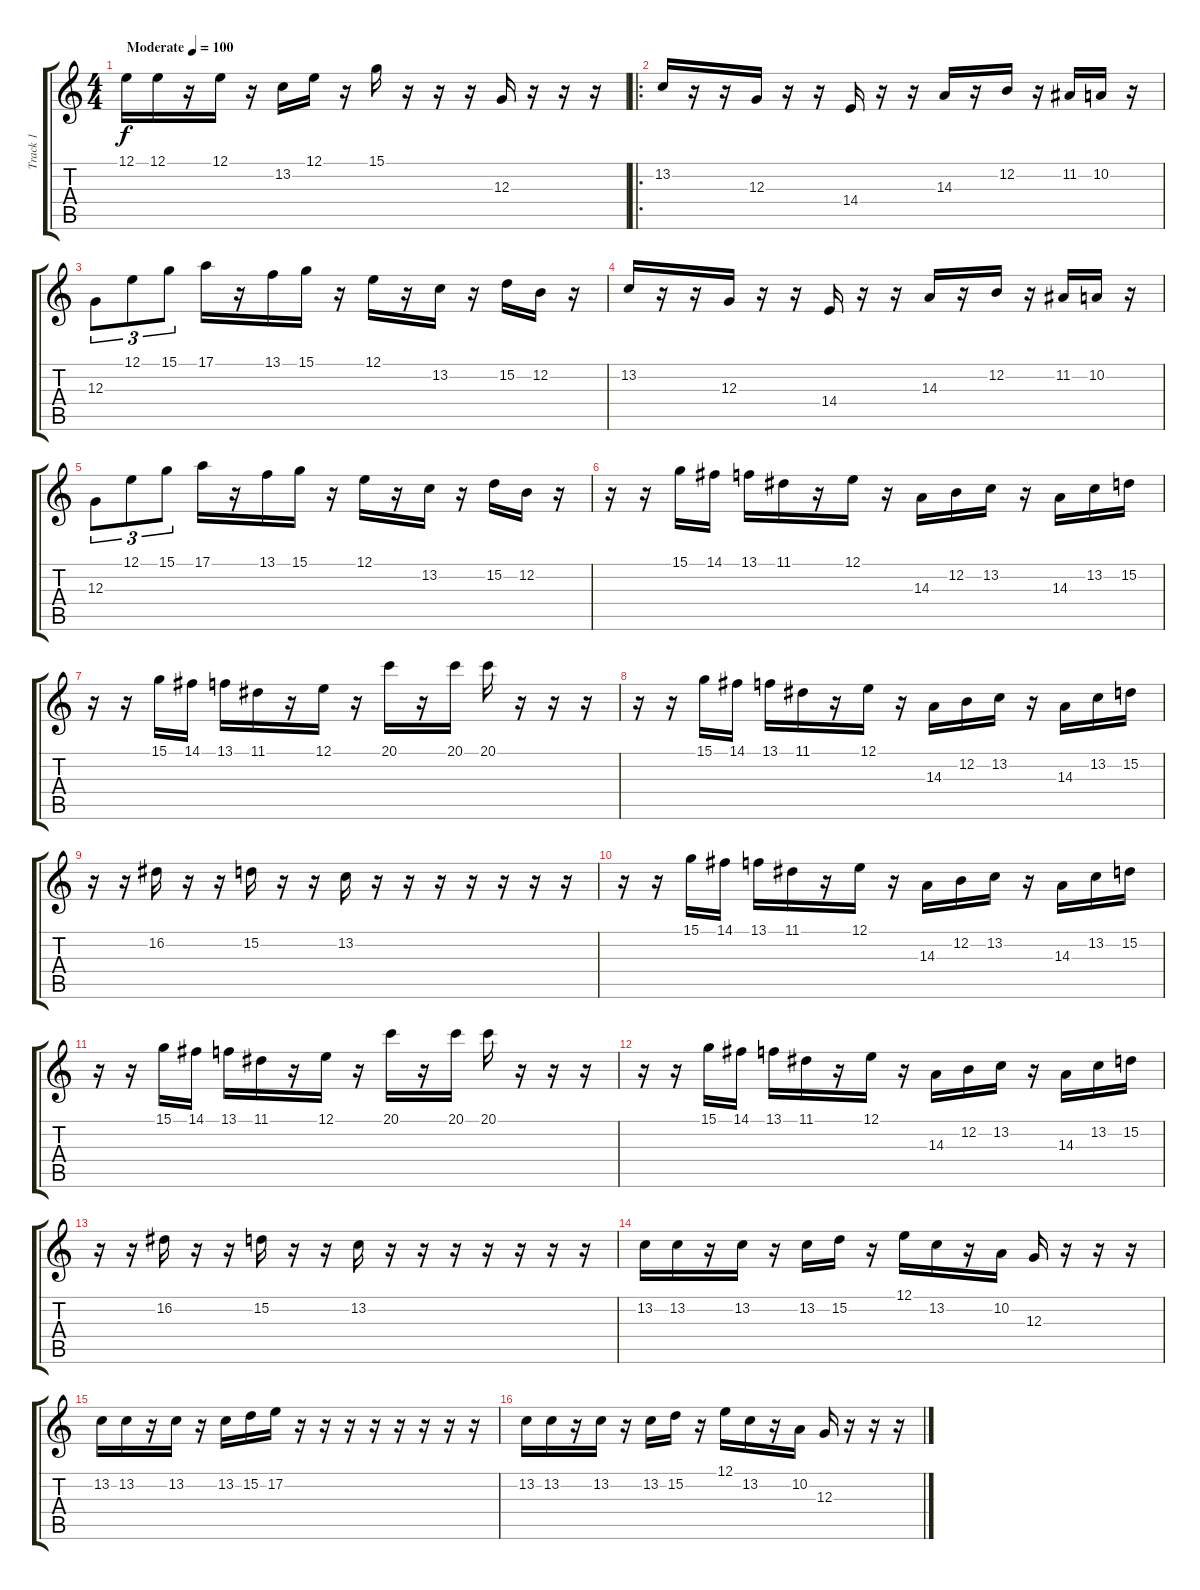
\track ("Track 1" "Track 1") {instrument lead5charang}
\staff {score tabs}
\tuning (E4 B3 G3 D3 A2 E2) {hide}
\ts (4 4)
\tempo (100 "Moderate")
\clef g2
\ks c
12.1.16{dy f instrument lead5charang} 12.1.16 r.16 12.1.16 r.16 13.2.16 12.1.16 r.16 15.1.16 r.16 r.16 r.16 12.3.16 r.16 r.16 r.16 |
\ro
13.2.16 r.16 r.16 12.3.16 r.16 r.16 14.4.16 r.16 r.16 14.3.16 r.16 12.2.16 r.16 11.2.16 10.2.16 r.16 |
12.3.8{tu (3 2)} 12.1.8{tu (3 2)} 15.1.8{tu (3 2)} 17.1.16 r.16 13.1.16 15.1.16 r.16 12.1.16 r.16 13.2.16 r.16 15.2.16 12.2.16 r.16 |
13.2.16 r.16 r.16 12.3.16 r.16 r.16 14.4.16 r.16 r.16 14.3.16 r.16 12.2.16 r.16 11.2.16 10.2.16 r.16 |
12.3.8{tu (3 2)} 12.1.8{tu (3 2)} 15.1.8{tu (3 2)} 17.1.16 r.16 13.1.16 15.1.16 r.16 12.1.16 r.16 13.2.16 r.16 15.2.16 12.2.16 r.16 |
r.16 r.16 15.1.16 14.1.16 13.1.16 11.1.16 r.16 12.1.16 r.16 14.3.16 12.2.16 13.2.16 r.16 14.3.16 13.2.16 15.2.16 |
r.16 r.16 15.1.16 14.1.16 13.1.16 11.1.16 r.16 12.1.16 r.16 20.1.16 r.16 20.1.16 20.1.16 r.16 r.16 r.16 |
r.16 r.16 15.1.16 14.1.16 13.1.16 11.1.16 r.16 12.1.16 r.16 14.3.16 12.2.16 13.2.16 r.16 14.3.16 13.2.16 15.2.16 |
r.16 r.16 16.2.16 r.16 r.16 15.2.16 r.16 r.16 13.2.16 r.16 r.16 r.16 r.16 r.16 r.16 r.16 |
r.16 r.16 15.1.16 14.1.16 13.1.16 11.1.16 r.16 12.1.16 r.16 14.3.16 12.2.16 13.2.16 r.16 14.3.16 13.2.16 15.2.16 |
r.16 r.16 15.1.16 14.1.16 13.1.16 11.1.16 r.16 12.1.16 r.16 20.1.16 r.16 20.1.16 20.1.16 r.16 r.16 r.16 |
r.16 r.16 15.1.16 14.1.16 13.1.16 11.1.16 r.16 12.1.16 r.16 14.3.16 12.2.16 13.2.16 r.16 14.3.16 13.2.16 15.2.16 |
r.16 r.16 16.2.16 r.16 r.16 15.2.16 r.16 r.16 13.2.16 r.16 r.16 r.16 r.16 r.16 r.16 r.16 |
13.2.16 13.2.16 r.16 13.2.16 r.16 13.2.16 15.2.16 r.16 12.1.16 13.2.16 r.16 10.2.16 12.3.16 r.16 r.16 r.16 |
13.2.16 13.2.16 r.16 13.2.16 r.16 13.2.16 15.2.16 17.2.16 r.16 r.16 r.16 r.16 r.16 r.16 r.16 r.16 |
13.2.16 13.2.16 r.16 13.2.16 r.16 13.2.16 15.2.16 r.16 12.1.16 13.2.16 r.16 10.2.16 12.3.16 r.16 r.16 r.16
